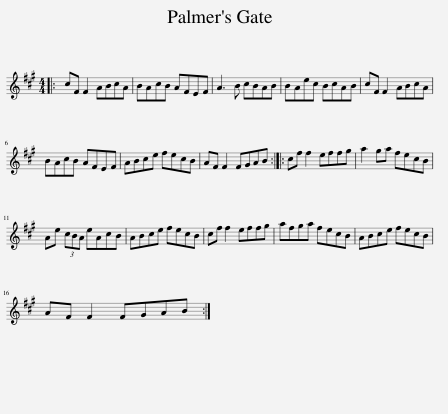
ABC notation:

X:1
L:1/8
M:4/4
I:linebreak $
K:A
V:1 treble
V:1
|: cF F2 ABcA | BAcB AFEF | A3 B cBAB | BAec BcAB | cF F2 ABcA |$ %5
 BAcB AFEF | ABce fecB | AF F2 FGAB :: cf f2 effg | a2 ga fecB |$ %10
 Ae (3cBA eAcB | ABce fecB | cf f2 effg | afga fecB | ABce fecB |$ %15
 AF F2 FGAB :| %16
